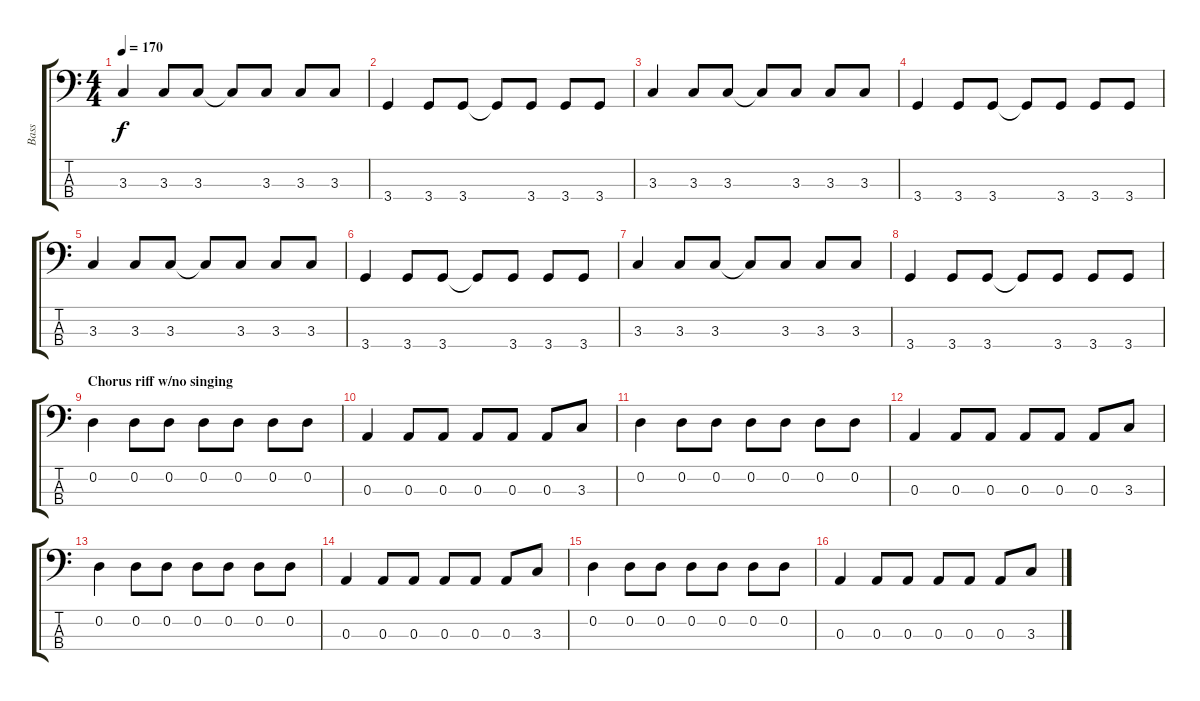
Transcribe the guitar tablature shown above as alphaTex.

\track ("Bass" "Bass") {instrument electricbassfinger}
\staff {score tabs}
\tuning (G2 D2 A1 E1) {hide}
\ts (4 4)
\tempo 170
\clef f4
\ks c
3.3.4{dy f} 3.3.8 3.3.8 3.3{t}.8 3.3.8 3.3.8 3.3.8 |
3.4.4 3.4.8 3.4.8 3.4{t}.8 3.4.8 3.4.8 3.4.8 |
3.3.4 3.3.8 3.3.8 3.3{t}.8 3.3.8 3.3.8 3.3.8 |
3.4.4 3.4.8 3.4.8 3.4{t}.8 3.4.8 3.4.8 3.4.8 |
3.3.4 3.3.8 3.3.8 3.3{t}.8 3.3.8 3.3.8 3.3.8 |
3.4.4 3.4.8 3.4.8 3.4{t}.8 3.4.8 3.4.8 3.4.8 |
3.3.4 3.3.8 3.3.8 3.3{t}.8 3.3.8 3.3.8 3.3.8 |
3.4.4 3.4.8 3.4.8 3.4{t}.8 3.4.8 3.4.8 3.4.8 |
\section ("" "Chorus riff w/no singing")
0.2.4 0.2.8 0.2.8 0.2.8 0.2.8 0.2.8 0.2.8 |
0.3.4 0.3.8 0.3.8 0.3.8 0.3.8 0.3.8 3.3.8 |
0.2.4 0.2.8 0.2.8 0.2.8 0.2.8 0.2.8 0.2.8 |
0.3.4 0.3.8 0.3.8 0.3.8 0.3.8 0.3.8 3.3.8 |
0.2.4 0.2.8 0.2.8 0.2.8 0.2.8 0.2.8 0.2.8 |
0.3.4 0.3.8 0.3.8 0.3.8 0.3.8 0.3.8 3.3.8 |
0.2.4 0.2.8 0.2.8 0.2.8 0.2.8 0.2.8 0.2.8 |
0.3.4 0.3.8 0.3.8 0.3.8 0.3.8 0.3.8 3.3.8
